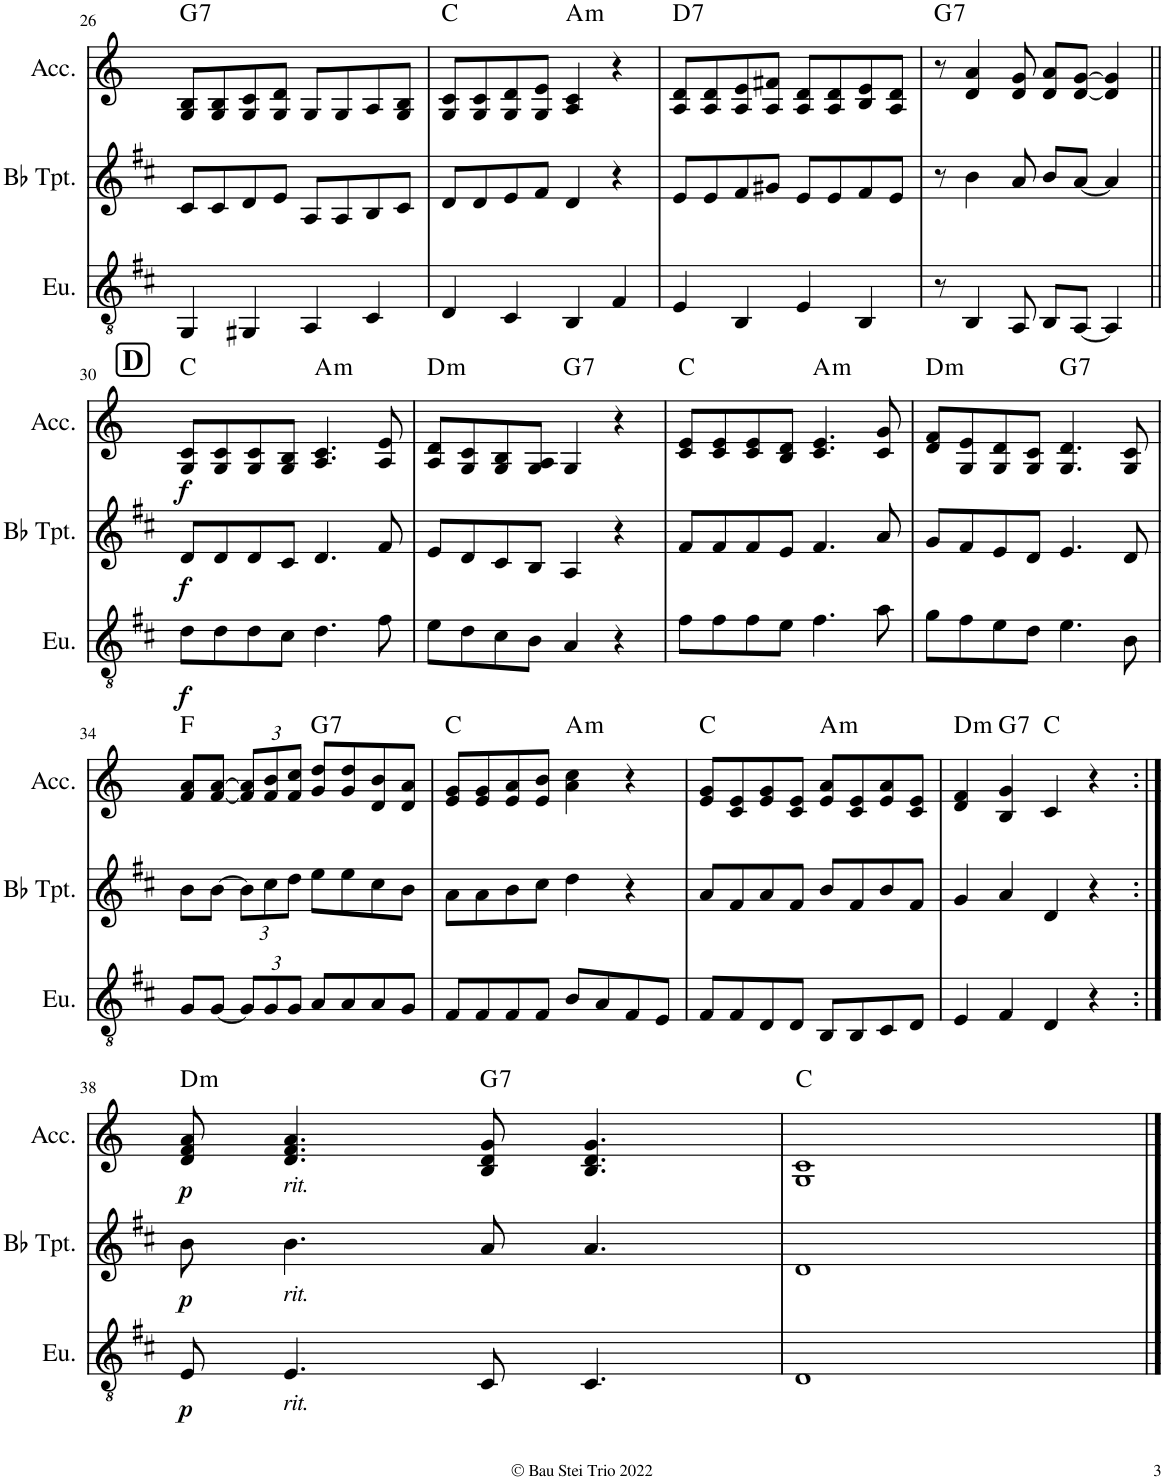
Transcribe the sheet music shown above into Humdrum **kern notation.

**kern	**dynam	**kern	**dynam	**kern	**dynam	**harte
*part3	*part3	*part2	*part2	*part1	*part1	*part1
*staff3	*staff3	*staff2	*staff2	*staff1	*staff1	*
*I"Euphonium	*	*I"Bb Trumpet	*	*I"Accordion	*	*
*I'Eu.	*	*I'Bb Tpt.	*	*I'Acc.	*	*
!!LO:PB:g=z
*clefGv2	*	*clefG2	*	*clefG2	*	*
*Trd1c2	*	*Trd1c2	*	*	*	*
*k[f#c#]	*	*k[f#c#]	*	*k[]	*	*
*M4/4	*	*M4/4	*	*M4/4	*	*
=26	=26	=26	=26	=26	=26	=26
!	!	!	!	!	!	!LO:H:kt=7
4GG/	.	8c#/L	.	8G/ 8B/L	.	G:7
.	.	8c#/	.	8G/ 8B/	.	.
4GG#X/	.	8d/	.	8G/ 8c/	.	.
.	.	8e/J	.	8G/ 8d/J	.	.
4AA/	.	8A/L	.	8G/L	.	.
.	.	8A/	.	8G/	.	.
4C#/	.	8B/	.	8A/	.	.
.	.	8c#/J	.	8G/ 8B/J	.	.
=27	=27	=27	=27	=27	=27	=27
4D/	.	8d/L	.	8G/ 8c/L	.	C:maj
.	.	8d/	.	8G/ 8c/	.	.
4C#/	.	8e/	.	8G/ 8d/	.	.
.	.	8f#/J	.	8G/ 8e/J	.	.
!	!	!	!	!	!	!LO:H:kt=m
4BB/	.	4d/	.	4A/ 4c/	.	A:min
4F#/	.	4r	.	4r	.	.
=28	=28	=28	=28	=28	=28	=28
!	!	!	!	!	!	!LO:H:kt=7
4E/	.	8e/L	.	8A/ 8d/L	.	D:7
.	.	8e/	.	8A/ 8d/	.	.
4BB/	.	8f#/	.	8A/ 8e/	.	.
.	.	8g#X/J	.	8A/ 8f#X/J	.	.
4E/	.	8e/L	.	8A/ 8d/L	.	.
.	.	8e/	.	8A/ 8d/	.	.
4BB/	.	8f#/	.	8B/ 8e/	.	.
.	.	8e/J	.	8A/ 8d/J	.	.
=29	=29	=29	=29	=29	=29	=29
!	!	!	!	!	!	!LO:H:kt=7
8r	.	8r	.	8r	.	G:7
4BB/	.	4b\	.	4d/ 4a/	.	.
8AA/	.	8a/	.	8d/ 8g/	.	.
8BB/L	.	8b/L	.	8d/ 8a/L	.	.
[8AA/J	.	[8a/J	.	[8d/ [8g/J	.	.
4AA/]	.	4a/]	.	4d/] 4g/]	.	.
!!LO:LB:g=z
!!LO:REH:place=s1:a:B:cj:fs=14:t=D
=30||	=30||	=30||	=30||	=30||	=30||	=30||
!	!LO:DY:b	!	!LO:DY:b	!	!LO:DY:b	!
8d\L	f	8d/L	f	8G/ 8c/L	f	C:maj
8d\	.	8d/	.	8G/ 8c/	.	.
8d\	.	8d/	.	8G/ 8c/	.	.
8c#\J	.	8c#/J	.	8G/ 8B/J	.	.
!	!	!	!	!	!	!LO:H:kt=m
4.d\	.	4.d/	.	4.A/ 4.c/	.	A:min
8f#\	.	8f#/	.	8A/ 8e/	.	.
=31	=31	=31	=31	=31	=31	=31
!	!	!	!	!	!	!LO:H:kt=m
8e\L	.	8e/L	.	8A/ 8d/L	.	D:min
8d\	.	8d/	.	8G/ 8c/	.	.
8c#\	.	8c#/	.	8G/ 8B/	.	.
8B\J	.	8B/J	.	8G/ 8A/J	.	.
!	!	!	!	!	!	!LO:H:kt=7
4A/	.	4A/	.	4G/	.	G:7
4r	.	4r	.	4r	.	.
=32	=32	=32	=32	=32	=32	=32
8f#\L	.	8f#/L	.	8c/ 8e/L	.	C:maj
8f#\	.	8f#/	.	8c/ 8e/	.	.
8f#\	.	8f#/	.	8c/ 8e/	.	.
8e\J	.	8e/J	.	8B/ 8d/J	.	.
!	!	!	!	!	!	!LO:H:kt=m
4.f#\	.	4.f#/	.	4.c/ 4.e/	.	A:min
8a\	.	8a/	.	8c/ 8g/	.	.
=33	=33	=33	=33	=33	=33	=33
!	!	!	!	!	!	!LO:H:kt=m
8g\L	.	8g/L	.	8d/ 8f/L	.	D:min
8f#\	.	8f#/	.	8G/ 8e/	.	.
8e\	.	8e/	.	8G/ 8d/	.	.
8d\J	.	8d/J	.	8G/ 8c/J	.	.
!	!	!	!	!	!	!LO:H:kt=7
4.e\	.	4.e/	.	4.G/ 4.d/	.	G:7
8B\	.	8d/	.	8G/ 8c/	.	.
!!LO:LB:g=z
=34	=34	=34	=34	=34	=34	=34
8G/L	.	8b\L	.	8f/ 8a/L	.	F:maj
[8G/J	.	[8b\J	.	[8f/ [8a/J	.	.
*Xbrackettup	*	*Xbrackettup	*	*Xbrackettup	*	*
12G/L]	.	12b\L]	.	12f/] 12a/]L	.	.
12G/	.	12cc#\	.	12f/ 12b/	.	.
12G/J	.	12dd\J	.	12f/ 12cc/J	.	.
!	!	!	!	!	!	!LO:H:kt=7
8A/L	.	8ee\L	.	8g/ 8dd/L	.	G:7
8A/	.	8ee\	.	8g/ 8dd/	.	.
8A/	.	8cc#\	.	8d/ 8b/	.	.
8G/J	.	8b\J	.	8d/ 8a/J	.	.
=35	=35	=35	=35	=35	=35	=35
8F#/L	.	8a\L	.	8e/ 8g/L	.	C:maj
8F#/	.	8a\	.	8e/ 8g/	.	.
8F#/	.	8b\	.	8e/ 8a/	.	.
8F#/J	.	8cc#\J	.	8e/ 8b/J	.	.
!	!	!	!	!	!	!LO:H:kt=m
8B/L	.	4dd\	.	4a\ 4cc\	.	A:min
8A/	.	.	.	.	.	.
8F#/	.	4r	.	4r	.	.
8E/J	.	.	.	.	.	.
=36	=36	=36	=36	=36	=36	=36
8F#/L	.	8a/L	.	8e/ 8g/L	.	C:maj
8F#/	.	8f#/	.	8c/ 8e/	.	.
8D/	.	8a/	.	8e/ 8g/	.	.
8D/J	.	8f#/J	.	8c/ 8e/J	.	.
!	!	!	!	!	!	!LO:H:kt=m
8BB/L	.	8b/L	.	8e/ 8a/L	.	A:min
8BB/	.	8f#/	.	8c/ 8e/	.	.
8C#/	.	8b/	.	8e/ 8a/	.	.
8D/J	.	8f#/J	.	8c/ 8e/J	.	.
=37	=37	=37	=37	=37	=37	=37
!	!	!	!	!	!	!LO:H:kt=m
4E/	.	4g/	.	4d/ 4f/	.	D:min
!	!	!	!	!	!	!LO:H:kt=7
4F#/	.	4a/	.	4B/ 4g/	.	G:7
4D/	.	4d/	.	4c/	.	C:maj
4r	.	4r	.	4r	.	.
!!LO:LB:g=z
=38:|!	=38:|!	=38:|!	=38:|!	=38:|!	=38:|!	=38:|!
!	!LO:DY:b	!	!LO:DY:b	!	!LO:DY:b	!LO:H:kt=m
8E/	p	8b\	p	8d/ 8f/ 8a/	p	D:min
!	!	!	!	!LO:TX:b:i:t=rit.	!	!
!	!	!LO:TX:b:i:t=rit.	!	!	!	!
!LO:TX:b:i:t=rit.	!	!	!	!	!	!
4.E/	.	4.b\	.	4.d/ 4.f/ 4.a/	.	.
!	!	!	!	!	!	!LO:H:kt=7
8C#/	.	8a/	.	8B/ 8d/ 8g/	.	G:7
4.C#/	.	4.a/	.	4.B/ 4.d/ 4.g/	.	.
=39	=39	=39	=39	=39	=39	=39
1D	.	1d	.	1G 1c	.	C:maj
==	==	==	==	==	==	==
*-	*-	*-	*-	*-	*-	*-
